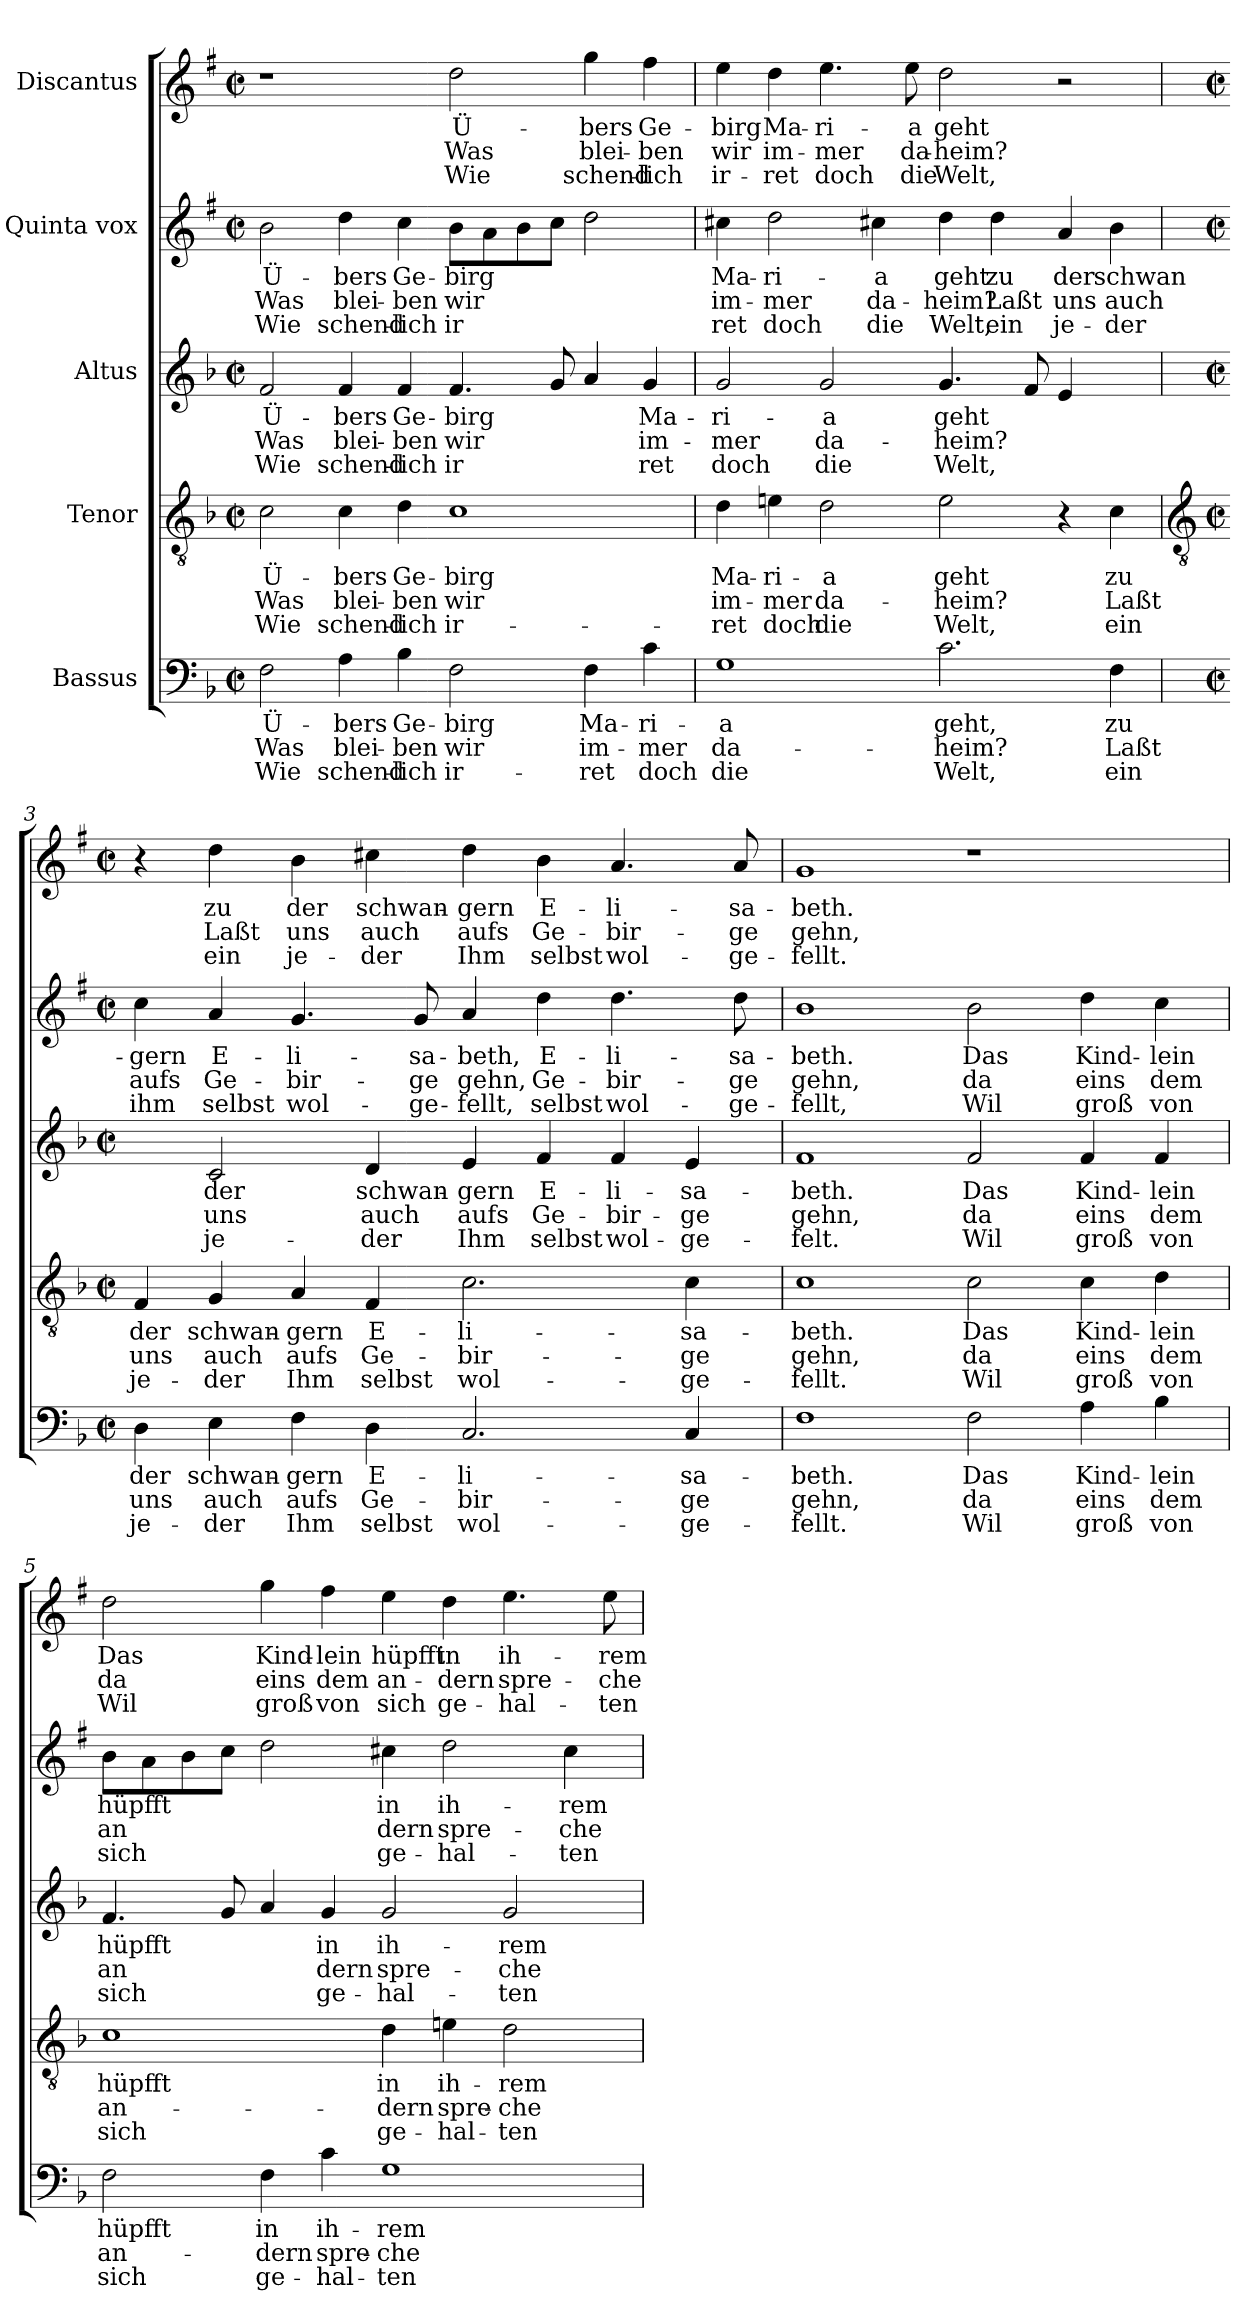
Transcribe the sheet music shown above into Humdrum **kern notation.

**kern	**text	**text	**text	**kern	**text	**text	**text	**kern	**text	**text	**text	**kern	**text	**text	**text	**kern	**text	**text	**text
*part5	*part5	*part5	*part5	*part4	*part4	*part4	*part4	*part3	*part3	*part3	*part3	*part2	*part2	*part2	*part2	*part1	*part1	*part1	*part1
*staff5	*staff5	*staff5	*staff5	*staff4	*staff4	*staff4	*staff4	*staff3	*staff3	*staff3	*staff3	*staff2	*staff2	*staff2	*staff2	*staff1	*staff1	*staff1	*staff1
*I"Bassus	*	*	*	*I"Tenor	*	*	*	*I"Altus	*	*	*	*I"Quinta vox	*	*	*	*I"Discantus	*	*	*
*clefF4	*	*	*	*clefGv2	*	*	*	*clefG2	*	*	*	*clefG2	*	*	*	*clefG2	*	*	*
*	*	*	*	*	*	*	*	*	*	*	*	*ITrd1c2	*	*	*	*ITrd1c2	*	*	*
*k[b-]	*	*	*	*k[b-]	*	*	*	*k[b-]	*	*	*	*k[b-]	*	*	*	*k[b-]	*	*	*
*F:	*	*	*	*F:	*	*	*	*F:	*	*	*	*F:	*	*	*	*F:	*	*	*
*M4/2	*	*	*	*M4/2	*	*	*	*M4/2	*	*	*	*M4/2	*	*	*	*M4/2	*	*	*
*met(c|)	*	*	*	*met(c|)	*	*	*	*met(c|)	*	*	*	*met(c|)	*	*	*	*met(c|)	*	*	*
=1	=1	=1	=1	=1	=1	=1	=1	=1	=1	=1	=1	=1	=1	=1	=1	=1	=1	=1	=1
!	!LO:LY:b	!LO:LY:b	!LO:LY:b	!	!LO:LY:b	!LO:LY:b	!LO:LY:b	!	!LO:LY:b	!LO:LY:b	!LO:LY:b	!	!LO:LY:b	!LO:LY:b	!LO:LY:b	!	!	!	!
2F	Ü-	-Was	Wie	2c	Ü-	-Was	Wie	2f	Ü-	-Was	Wie	2a	Ü-	-Was	Wie	1r	.	.	.
!	!LO:LY:b	!LO:LY:b	!LO:LY:b	!	!LO:LY:b	!LO:LY:b	!LO:LY:b	!	!LO:LY:b	!LO:LY:b	!LO:LY:b	!	!LO:LY:b	!LO:LY:b	!LO:LY:b	!	!	!	!
4A	bers	blei-	-schend-	4c	bers	blei-	-schend-	4f	bers	blei-	-schend-	4cc	bers	blei-	-schend-	.	.	.	.
!	!LO:LY:b	!LO:LY:b	!LO:LY:b	!	!LO:LY:b	!LO:LY:b	!LO:LY:b	!	!LO:LY:b	!LO:LY:b	!LO:LY:b	!	!LO:LY:b	!LO:LY:b	!LO:LY:b	!	!	!	!
4B-	-Ge-	-ben	lich	4d	-Ge-	-ben	lich	4f	-Ge-	-ben	lich	4b-	-Ge-	-ben	lich	.	.	.	.
!	!LO:LY:b	!LO:LY:b	!LO:LY:b	!	!LO:LY:b	!LO:LY:b	!LO:LY:b	!	!LO:LY:b	!LO:LY:b	!LO:LY:b	!	!LO:LY:b	!LO:LY:b	!LO:LY:b	!	!LO:LY:b	!LO:LY:b	!LO:LY:b
2F	birg	wir	ir-	1c	birg	wir	ir-	4.f	birg	wir	ir	8aL	birg	wir	ir	2cc	Ü-	-Was	Wie
.	.	.	.	.	.	.	.	.	.	.	.	8g	.	.	.	.	.	.	.
.	.	.	.	.	.	.	.	.	.	.	.	8a	.	.	.	.	.	.	.
.	.	.	.	.	.	.	.	8g	.	.	.	8b-J	.	.	.	.	.	.	.
!	!LO:LY:b	!LO:LY:b	!LO:LY:b	!	!	!	!	!	!	!	!	!	!	!	!	!	!LO:LY:b	!LO:LY:b	!LO:LY:b
4F	-Ma-	-im-	-ret	.	.	.	.	4a	.	.	.	2cc	.	.	.	4ff	bers	blei-	-schend-
!	!LO:LY:b	!LO:LY:b	!LO:LY:b	!	!	!	!	!	!LO:LY:b	!LO:LY:b	!LO:LY:b	!	!	!	!	!	!LO:LY:b	!LO:LY:b	!LO:LY:b
4c	ri-	-mer	doch	.	.	.	.	4g	Ma-	-im-	-ret	.	.	.	.	4ee	-Ge-	-ben	lich
=2	=2	=2	=2	=2	=2	=2	=2	=2	=2	=2	=2	=2	=2	=2	=2	=2	=2	=2	=2
!	!LO:LY:b	!LO:LY:b	!LO:LY:b	!	!LO:LY:b	!LO:LY:b	!LO:LY:b	!	!LO:LY:b	!LO:LY:b	!LO:LY:b	!	!LO:LY:b	!LO:LY:b	!LO:LY:b	!	!LO:LY:b	!LO:LY:b	!LO:LY:b
1G	a	da-	-die	4d	-Ma-	-im-	-ret	2g	ri-	-mer	doch	4bn	Ma-	-im-	-ret	4dd	birg	wir	ir-
!	!	!	!	!	!LO:LY:b	!LO:LY:b	!LO:LY:b	!	!	!	!	!	!LO:LY:b	!LO:LY:b	!LO:LY:b	!	!LO:LY:b	!LO:LY:b	!LO:LY:b
.	.	.	.	4en	ri-	-mer	doch	.	.	.	.	2cc	ri-	-mer	doch	4cc	-Ma-	-im-	-ret
!	!	!	!	!	!LO:LY:b	!LO:LY:b	!LO:LY:b	!	!LO:LY:b	!LO:LY:b	!LO:LY:b	!	!	!	!	!	!LO:LY:b	!LO:LY:b	!LO:LY:b
.	.	.	.	2d	a	da-	-die	2g	a	da-	-die	.	.	.	.	4.dd	ri-	-mer	doch
!	!	!	!	!	!	!	!	!	!	!	!	!	!LO:LY:b	!LO:LY:b	!LO:LY:b	!	!	!	!
.	.	.	.	.	.	.	.	.	.	.	.	4bn	a	da-	-die	.	.	.	.
!	!	!	!	!	!	!	!	!	!	!	!	!	!	!	!	!	!LO:LY:b	!LO:LY:b	!LO:LY:b
.	.	.	.	.	.	.	.	.	.	.	.	.	.	.	.	8dd	a	da-	-die
!	!LO:LY:b	!LO:LY:b	!LO:LY:b	!	!LO:LY:b	!LO:LY:b	!LO:LY:b	!	!LO:LY:b	!LO:LY:b	!LO:LY:b	!	!LO:LY:b	!LO:LY:b	!LO:LY:b	!	!LO:LY:b	!LO:LY:b	!LO:LY:b
2.c	geht,	heim?	Welt,	2e	geht	heim?	Welt,	4.g	geht	heim?	Welt,	4cc	geht	heim?	Welt,	2cc	geht	heim?	Welt,
!	!	!	!	!	!	!	!	!	!	!	!	!	!LO:LY:b	!LO:LY:b	!LO:LY:b	!	!	!	!
.	.	.	.	.	.	.	.	.	.	.	.	4cc	zu	Laßt	ein	.	.	.	.
.	.	.	.	.	.	.	.	8f	.	.	.	.	.	.	.	.	.	.	.
!	!	!	!	!	!	!	!	!	!	!	!	!	!LO:LY:b	!LO:LY:b	!LO:LY:b	!	!	!	!
.	.	.	.	4r	.	.	.	4e	.	.	.	4g	der	uns	je-	2r	.	.	.
!	!LO:LY:b	!LO:LY:b	!LO:LY:b	!	!LO:LY:b	!LO:LY:b	!LO:LY:b	!	!LO:LY:b	!LO:LY:b	!LO:LY:b	!	!LO:LY:b	!LO:LY:b	!LO:LY:b	!	!	!	!
4F	zu	Laßt	ein	4c	zu	Laßt	ein	[4fyy	zu_	Laßt_	ein_	4a	-schwan-	-auch	der	.	.	.	.
!!LO:LB:g=z
=3	=3	=3	=3	=3	=3	=3	=3	=3	=3	=3	=3	=3	=3	=3	=3	=3	=3	=3	=3
*	*	*	*	*clefGv2	*	*	*	*	*	*	*	*	*	*	*	*	*	*	*
*M4/2	*	*	*	*M4/2	*	*	*	*M4/2	*	*	*	*M4/2	*	*	*	*M4/2	*	*	*
*met(c|)	*	*	*	*met(c|)	*	*	*	*met(c|)	*	*	*	*met(c|)	*	*	*	*met(c|)	*	*	*
!	!LO:LY:b	!LO:LY:b	!LO:LY:b	!	!LO:LY:b	!LO:LY:b	!LO:LY:b	!	!LO:LY:b	!LO:LY:b	!LO:LY:b	!	!LO:LY:b	!LO:LY:b	!LO:LY:b	!	!	!	!
4D	der	uns	je-	4F	der	uns	je-	4fyy]	_	_	_	4b-	gern	aufs	ihm	4r	.	.	.
!	!LO:LY:b	!LO:LY:b	!LO:LY:b	!	!LO:LY:b	!LO:LY:b	!LO:LY:b	!	!LO:LY:b	!LO:LY:b	!LO:LY:b	!	!LO:LY:b	!LO:LY:b	!LO:LY:b	!	!LO:LY:b	!LO:LY:b	!LO:LY:b
4E	-schwan-	-auch	der	4G	-schwan-	-auch	der	2c	der	uns	je-	4g	E-	-Ge-	-selbst	4cc	zu	Laßt	ein
!	!LO:LY:b	!LO:LY:b	!LO:LY:b	!	!LO:LY:b	!LO:LY:b	!LO:LY:b	!	!	!	!	!	!LO:LY:b	!LO:LY:b	!LO:LY:b	!	!LO:LY:b	!LO:LY:b	!LO:LY:b
4F	gern	aufs	Ihm	4A	gern	aufs	Ihm	.	.	.	.	4.f	li-	-bir-	-wol-	4a	der	uns	je-
!	!LO:LY:b	!LO:LY:b	!LO:LY:b	!	!LO:LY:b	!LO:LY:b	!LO:LY:b	!	!LO:LY:b	!LO:LY:b	!LO:LY:b	!	!	!	!	!	!LO:LY:b	!LO:LY:b	!LO:LY:b
4D	E-	-Ge-	-selbst	4F	E-	-Ge-	-selbst	4d	-schwan-	-auch	der	.	.	.	.	4bn	-schwan-	-auch	der
!	!	!	!	!	!	!	!	!	!	!	!	!	!LO:LY:b	!LO:LY:b	!LO:LY:b	!	!	!	!
.	.	.	.	.	.	.	.	.	.	.	.	8f	-sa-	-ge	ge-	.	.	.	.
!	!LO:LY:b	!LO:LY:b	!LO:LY:b	!	!LO:LY:b	!LO:LY:b	!LO:LY:b	!	!LO:LY:b	!LO:LY:b	!LO:LY:b	!	!LO:LY:b	!LO:LY:b	!LO:LY:b	!	!LO:LY:b	!LO:LY:b	!LO:LY:b
2.C	li-	-bir-	-wol-	2.c	li-	-bir-	-wol-	4e	gern	aufs	Ihm	4g	-beth,	gehn,	fellt,	4cc	gern	aufs	Ihm
!	!	!	!	!	!	!	!	!	!LO:LY:b	!LO:LY:b	!LO:LY:b	!	!LO:LY:b	!LO:LY:b	!LO:LY:b	!	!LO:LY:b	!LO:LY:b	!LO:LY:b
.	.	.	.	.	.	.	.	4f	E-	-Ge-	-selbst	4cc	E-	-Ge-	-selbst	4a	E-	-Ge-	-selbst
!	!	!	!	!	!	!	!	!	!LO:LY:b	!LO:LY:b	!LO:LY:b	!	!LO:LY:b	!LO:LY:b	!LO:LY:b	!	!LO:LY:b	!LO:LY:b	!LO:LY:b
.	.	.	.	.	.	.	.	4f	li-	-bir-	-wol-	4.cc	li-	-bir-	-wol-	4.g	li-	-bir-	-wol-
!	!LO:LY:b	!LO:LY:b	!LO:LY:b	!	!LO:LY:b	!LO:LY:b	!LO:LY:b	!	!LO:LY:b	!LO:LY:b	!LO:LY:b	!	!	!	!	!	!	!	!
4C	-sa-	-ge	ge-	4c	-sa-	-ge	ge-	4e	-sa-	-ge	ge-	.	.	.	.	.	.	.	.
!	!	!	!	!	!	!	!	!	!	!	!	!	!LO:LY:b	!LO:LY:b	!LO:LY:b	!	!LO:LY:b	!LO:LY:b	!LO:LY:b
.	.	.	.	.	.	.	.	.	.	.	.	8cc	-sa-	-ge	ge-	8g	-sa-	-ge	ge-
=4	=4	=4	=4	=4	=4	=4	=4	=4	=4	=4	=4	=4	=4	=4	=4	=4	=4	=4	=4
!	!LO:LY:b	!LO:LY:b	!LO:LY:b	!	!LO:LY:b	!LO:LY:b	!LO:LY:b	!	!LO:LY:b	!LO:LY:b	!LO:LY:b	!	!LO:LY:b	!LO:LY:b	!LO:LY:b	!	!LO:LY:b	!LO:LY:b	!LO:LY:b
1F	-beth.	gehn,	fellt.	1c	-beth.	gehn,	fellt.	1f	-beth.	gehn,	felt.	1a	-beth.	gehn,	fellt,	1f	-beth.	gehn,	fellt.
!	!LO:LY:b	!LO:LY:b	!LO:LY:b	!	!LO:LY:b	!LO:LY:b	!LO:LY:b	!	!LO:LY:b	!LO:LY:b	!LO:LY:b	!	!LO:LY:b	!LO:LY:b	!LO:LY:b	!	!	!	!
2F	Das	da	Wil	2c	Das	da	Wil	2f	Das	da	Wil	2a	Das	da	Wil	1r	.	.	.
!	!LO:LY:b	!LO:LY:b	!LO:LY:b	!	!LO:LY:b	!LO:LY:b	!LO:LY:b	!	!LO:LY:b	!LO:LY:b	!LO:LY:b	!	!LO:LY:b	!LO:LY:b	!LO:LY:b	!	!	!	!
4A	Kind-	-eins	groß	4c	Kind-	-eins	groß	4f	Kind-	-eins	groß	4cc	Kind-	-eins	groß	.	.	.	.
!	!LO:LY:b	!LO:LY:b	!LO:LY:b	!	!LO:LY:b	!LO:LY:b	!LO:LY:b	!	!LO:LY:b	!LO:LY:b	!LO:LY:b	!	!LO:LY:b	!LO:LY:b	!LO:LY:b	!	!	!	!
4B-	lein	dem	von	4d	lein	dem	von	4f	lein	dem	von	4b-	lein	dem	von	.	.	.	.
=5	=5	=5	=5	=5	=5	=5	=5	=5	=5	=5	=5	=5	=5	=5	=5	=5	=5	=5	=5
!	!LO:LY:b	!LO:LY:b	!LO:LY:b	!	!LO:LY:b	!LO:LY:b	!LO:LY:b	!	!LO:LY:b	!LO:LY:b	!LO:LY:b	!	!LO:LY:b	!LO:LY:b	!LO:LY:b	!	!LO:LY:b	!LO:LY:b	!LO:LY:b
2F	hüpfft	an-	-sich	1c	hüpfft	an-	-sich	4.f	hüpfft	an	sich	8aL	hüpfft	an	sich	2cc	Das	da	Wil
.	.	.	.	.	.	.	.	.	.	.	.	8g	.	.	.	.	.	.	.
.	.	.	.	.	.	.	.	.	.	.	.	8a	.	.	.	.	.	.	.
.	.	.	.	.	.	.	.	8g	.	.	.	8b-J	.	.	.	.	.	.	.
!	!LO:LY:b	!LO:LY:b	!LO:LY:b	!	!	!	!	!	!	!	!	!	!	!	!	!	!LO:LY:b	!LO:LY:b	!LO:LY:b
4F	in	dern	ge-	.	.	.	.	4a	.	.	.	2cc	.	.	.	4ff	Kind-	-eins	groß
!	!LO:LY:b	!LO:LY:b	!LO:LY:b	!	!	!	!	!	!LO:LY:b	!LO:LY:b	!LO:LY:b	!	!	!	!	!	!LO:LY:b	!LO:LY:b	!LO:LY:b
4c	-ih-	-spre-	-hal-	.	.	.	.	4g	in	dern	ge-	.	.	.	.	4ee	lein	dem	von
!	!LO:LY:b	!LO:LY:b	!LO:LY:b	!	!LO:LY:b	!LO:LY:b	!LO:LY:b	!	!LO:LY:b	!LO:LY:b	!LO:LY:b	!	!LO:LY:b	!LO:LY:b	!LO:LY:b	!	!LO:LY:b	!LO:LY:b	!LO:LY:b
1G	-rem	che	ten	4d	in	dern	ge-	2g	-ih-	-spre-	-hal-	4bn	in	dern	ge-	4dd	hüpfft	an-	-sich
!	!	!	!	!	!LO:LY:b	!LO:LY:b	!LO:LY:b	!	!	!	!	!	!LO:LY:b	!LO:LY:b	!LO:LY:b	!	!LO:LY:b	!LO:LY:b	!LO:LY:b
.	.	.	.	4en	-ih-	-spre-	-hal-	.	.	.	.	2cc	-ih-	-spre-	-hal-	4cc	in	dern	ge-
!	!	!	!	!	!LO:LY:b	!LO:LY:b	!LO:LY:b	!	!LO:LY:b	!LO:LY:b	!LO:LY:b	!	!	!	!	!	!LO:LY:b	!LO:LY:b	!LO:LY:b
.	.	.	.	2d	-rem	che	ten	2g	-rem	che	ten	.	.	.	.	4.dd	-ih-	-spre-	-hal-
!	!	!	!	!	!	!	!	!	!	!	!	!	!LO:LY:b	!LO:LY:b	!LO:LY:b	!	!	!	!
.	.	.	.	.	.	.	.	.	.	.	.	4b	-rem	che	ten	.	.	.	.
!	!	!	!	!	!	!	!	!	!	!	!	!	!	!	!	!	!LO:LY:b	!LO:LY:b	!LO:LY:b
.	.	.	.	.	.	.	.	.	.	.	.	.	.	.	.	8dd	-rem	che	ten
=	=	=	=	=	=	=	=	=	=	=	=	=	=	=	=	=	=	=	=
*-	*-	*-	*-	*-	*-	*-	*-	*-	*-	*-	*-	*-	*-	*-	*-	*-	*-	*-	*-
